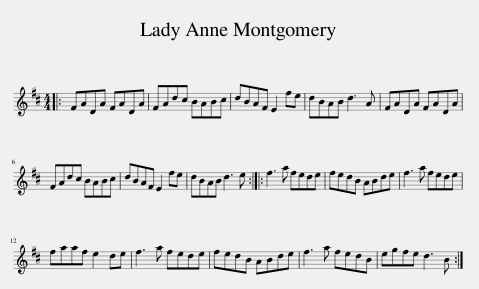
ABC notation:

X:1
L:1/8
M:4/4
I:linebreak $
K:D
V:1 treble
V:1
|: FADA FADA | FAdc BABc | dBAF E2 fe | dBAB d3 A | FADA FADA |$ %5
 FAdc BABc | dBAF E2 fe | dBAB d3 e :: f3 a fede | fedB ABde | %10
 f3 a fede |$ faaf e2 de | f3 a fede | fedB ABde | f3 a fedB | %15
 egfe d3 B :| %16
